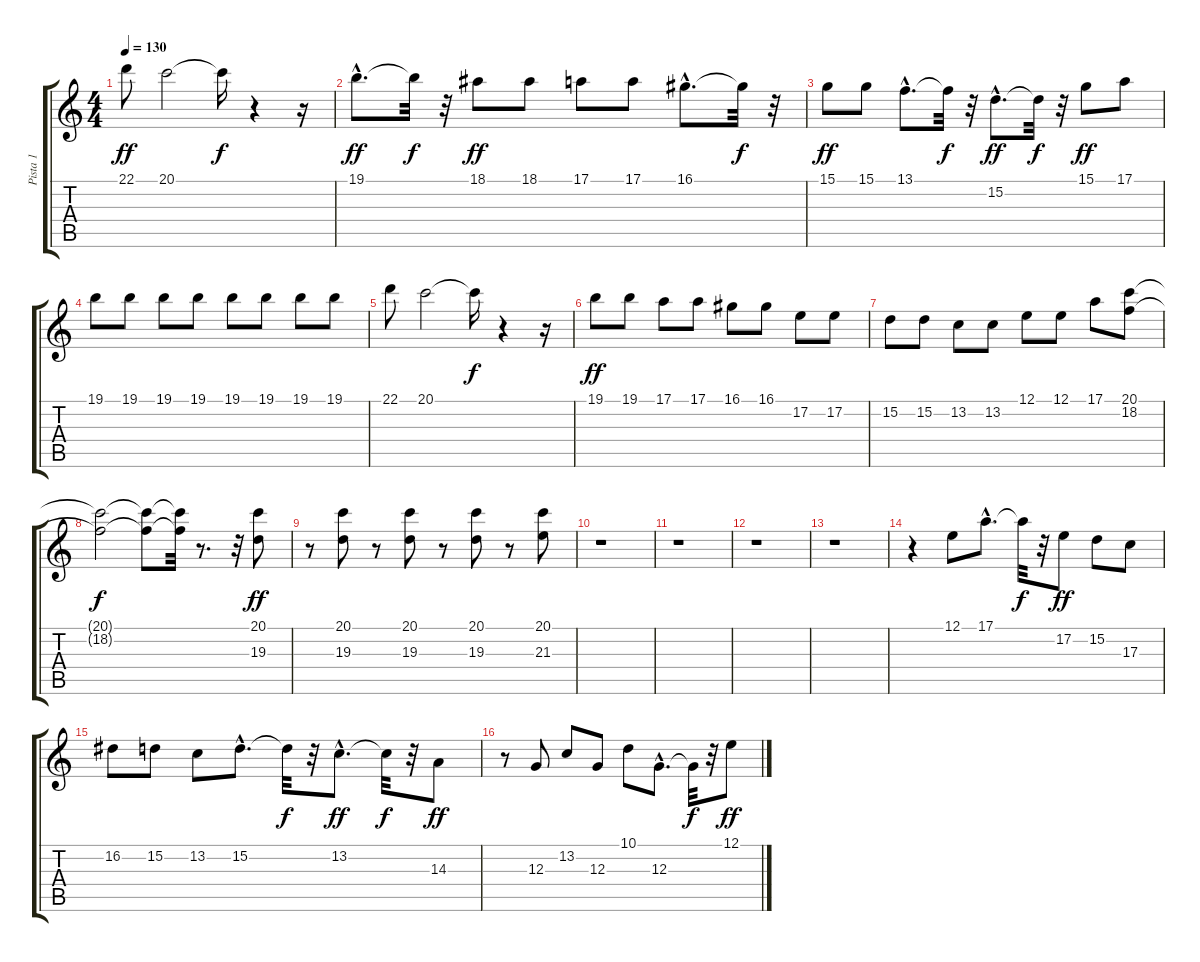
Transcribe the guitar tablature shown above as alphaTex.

\track ("Pista 1" "Pista 1") {instrument synthbrass1}
\staff {score tabs}
\tuning (E4 B3 G3 D3 A2 E2) {hide}
\ts (4 4)
\tempo 130
\clef g2
\ks c
22.1.8{dy ff} 20.1.2 20.1{t}.16{dy f} r.4 r.16 |
19.1{hac}.8{d dy ff} 19.1{t}.32{dy f} r.32 18.1.8{dy ff} 18.1.8 17.1.8 17.1.8 16.1{hac}.8{d} 16.1{t}.32{dy f} r.32 |
15.1.8{dy ff} 15.1.8 13.1{hac}.8{d} 13.1{t}.32{dy f} r.32 15.2{hac}.8{d dy ff} 15.2{t}.32{dy f} r.32 15.1.8{dy ff} 17.1.8 |
19.1.8 19.1.8 19.1.8 19.1.8 19.1.8 19.1.8 19.1.8 19.1.8 |
22.1.8 20.1.2 20.1{t}.16{dy f} r.4 r.16 |
19.1.8{dy ff} 19.1.8 17.1.8 17.1.8 16.1.8 16.1.8 17.2.8 17.2.8 |
15.2.8 15.2.8 13.2.8 13.2.8 12.1.8 12.1.8 17.1.8 (20.1 18.2).8 |
(20.1{t} 18.2{t}).2{dy f} (20.1{t} 18.2{t}).8 (20.1{t} 18.2{t}).32 r.8{d} r.32 (20.1 19.3).8{dy ff} |
r.8 (20.1 19.3).8 r.8 (20.1 19.3).8 r.8 (20.1 19.3).8 r.8 (20.1 21.3).8 |
r.1 |
r.1 |
r.1 |
r.1 |
r.4 12.1.8{instrument distortionguitar} 17.1{hac}.8{d} 17.1{t}.32{dy f} r.32 17.2.8{dy ff} 15.2.8 17.3.8 |
16.2.8 15.2.8 13.2.8 15.2{hac}.8{d} 15.2{t}.32{dy f} r.32 13.2{hac}.8{d dy ff} 13.2{t}.32{dy f} r.32 14.3.8{dy ff} |
r.8 12.3.8 13.2.8 12.3.8 10.1.8 12.3{hac}.8{d} 12.3{t}.32{dy f} r.32 12.1.8{dy ff}
